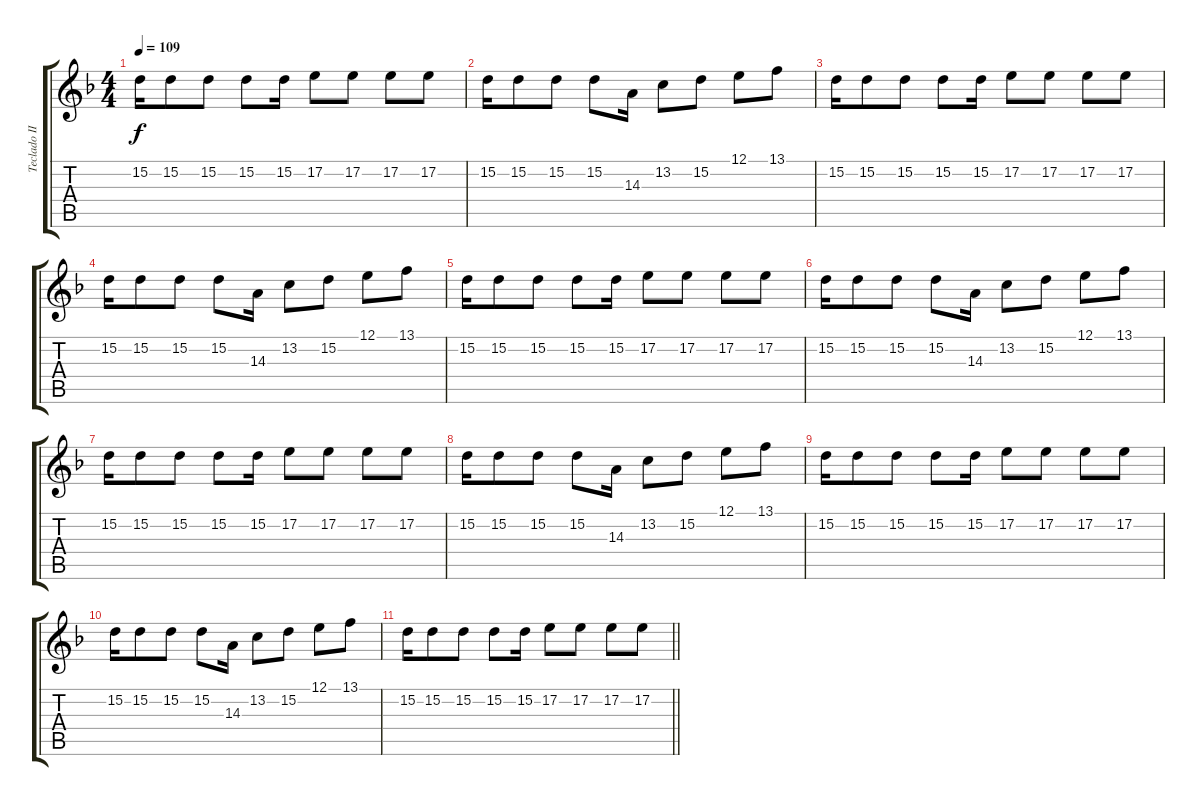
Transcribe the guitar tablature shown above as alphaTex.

\track ("Teclado II" "Teclado II") {instrument accordion}
\staff {score tabs}
\tuning (E4 B3 G3 D3 A2 E2) {hide}
\ts (4 4)
\tempo 109
\clef g2
\ks dminor
15.2.16{dy f} 15.2.8 15.2.8 15.2.8 15.2.16 17.2.8 17.2.8 17.2.8 17.2.8 |
15.2.16 15.2.8 15.2.8 15.2.8 14.3.16 13.2.8 15.2.8 12.1.8 13.1.8 |
15.2.16 15.2.8 15.2.8 15.2.8 15.2.16 17.2.8 17.2.8 17.2.8 17.2.8 |
15.2.16 15.2.8 15.2.8 15.2.8 14.3.16 13.2.8 15.2.8 12.1.8 13.1.8 |
15.2.16 15.2.8 15.2.8 15.2.8 15.2.16 17.2.8 17.2.8 17.2.8 17.2.8 |
15.2.16 15.2.8 15.2.8 15.2.8 14.3.16 13.2.8 15.2.8 12.1.8 13.1.8 |
15.2.16 15.2.8 15.2.8 15.2.8 15.2.16 17.2.8 17.2.8 17.2.8 17.2.8 |
15.2.16 15.2.8 15.2.8 15.2.8 14.3.16 13.2.8 15.2.8 12.1.8 13.1.8 |
15.2.16 15.2.8 15.2.8 15.2.8 15.2.16 17.2.8 17.2.8 17.2.8 17.2.8 |
15.2.16 15.2.8 15.2.8 15.2.8 14.3.16 13.2.8 15.2.8 12.1.8 13.1.8 |
\barLineRight lightlight
15.2.16 15.2.8 15.2.8 15.2.8 15.2.16 17.2.8 17.2.8 17.2.8 17.2.8
